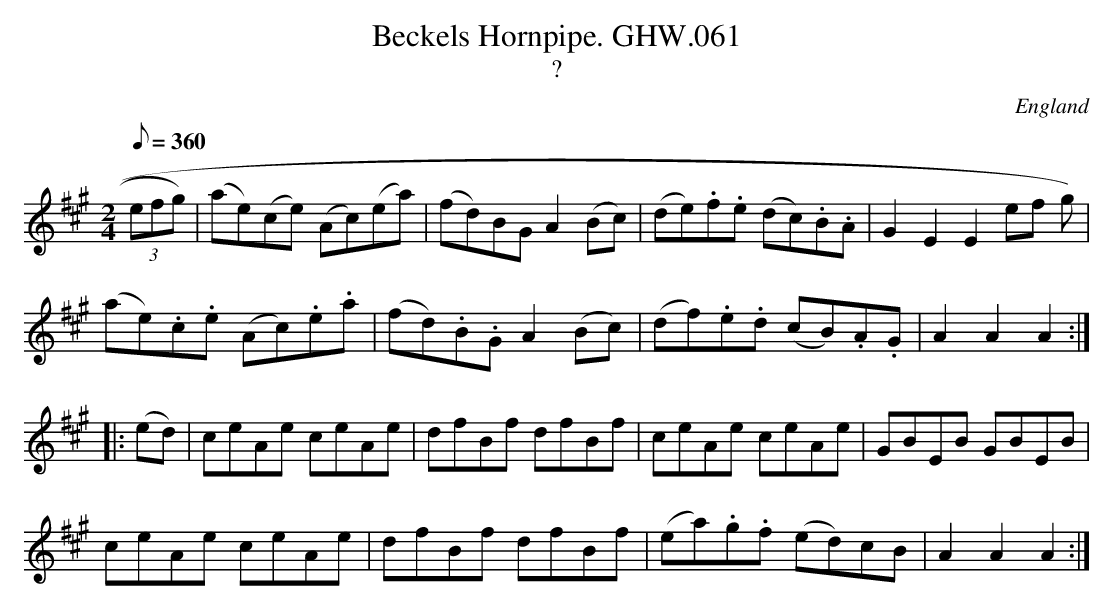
X:1
T:Beckels Hornpipe. GHW.061
T:?
M:2/4
L:1/8
Q:360
O:England
K:A
(3efg)|(ae)(ce) (Ac)(ea)|(fd)BG A2 (Bc)|(de).f.e (dc).B.A|G2 E2E2 (3ef
g)|!
(ae).c.e (Ac).e.a|(fd).B.G A2 (Bc)|(df).e.d (cB).A.G|A2A2A2:|!
|:(ed)|ceAe ceAe|dfBf dfBf|ceAe ceAe|GBEB GBEB|!
ceAe ceAe|dfBf dfBf|(ea).g.f (ed)cB|A2A2A2:|
